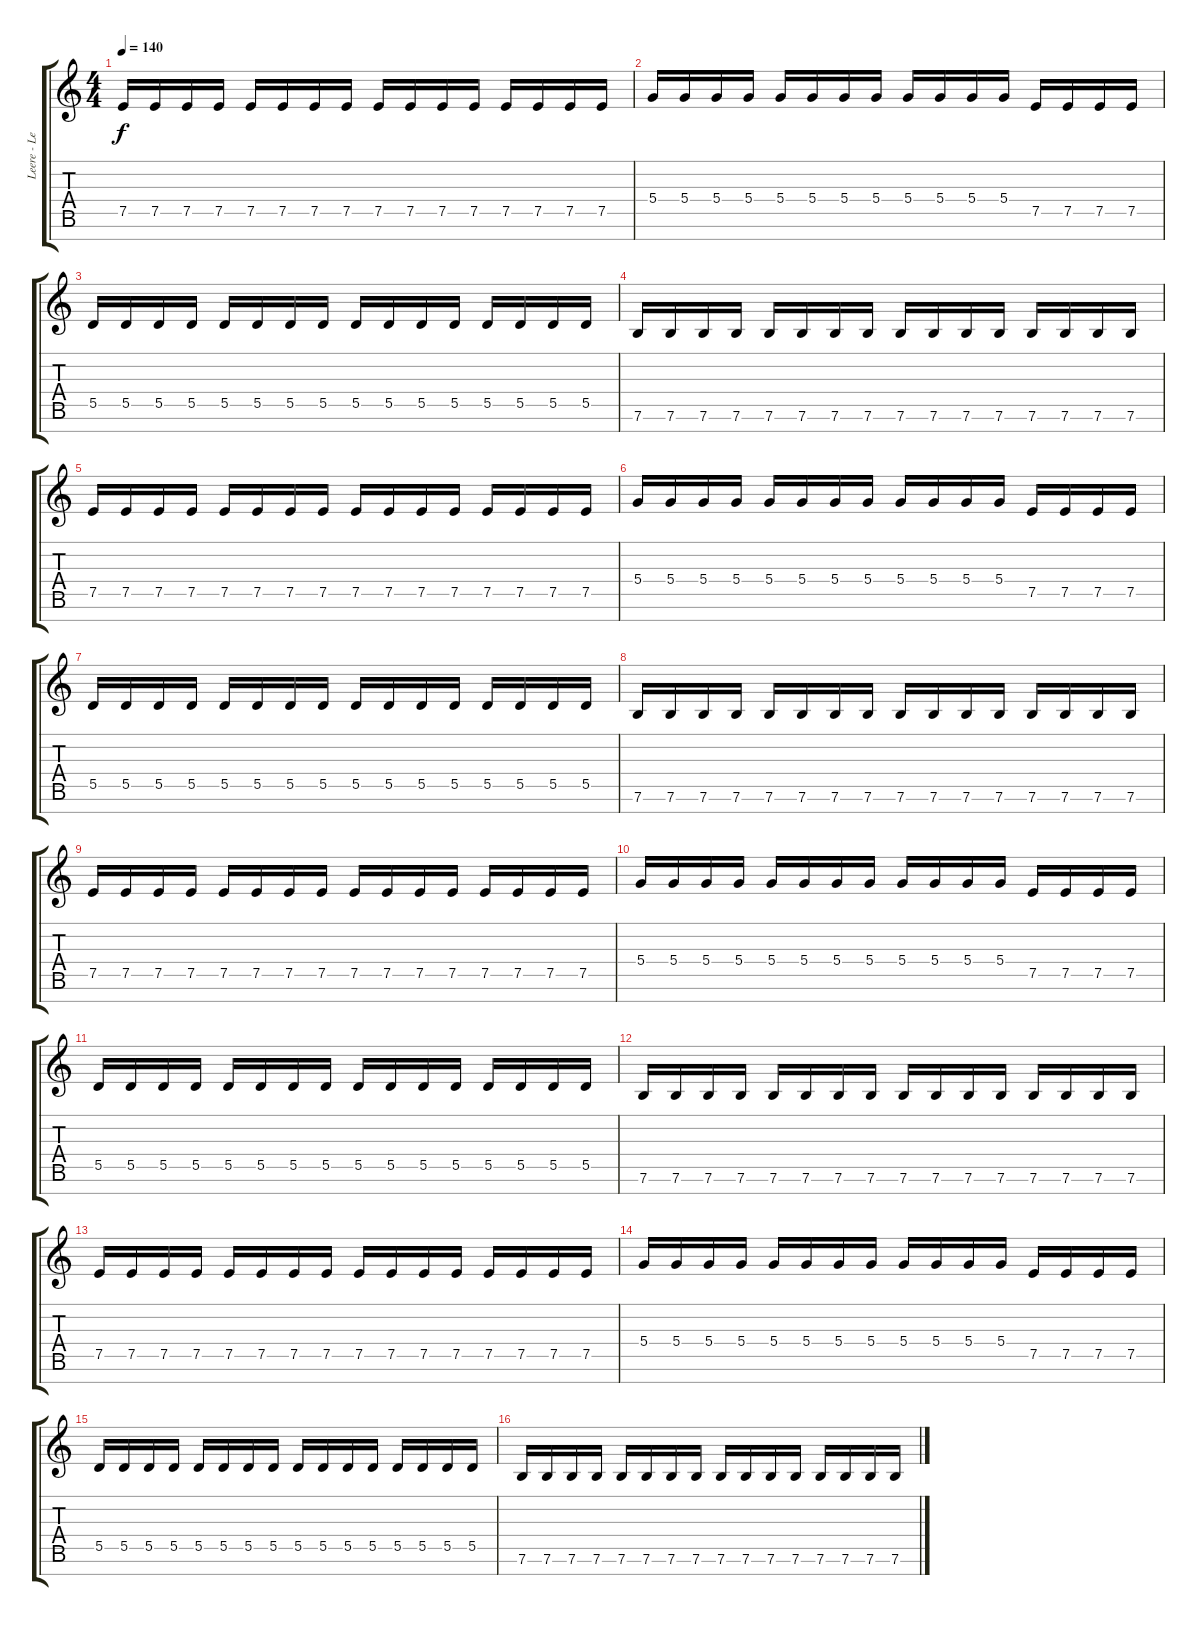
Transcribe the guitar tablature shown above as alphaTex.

\track ("Leere - Lead Guitar" "Leere - Le") {instrument distortionguitar}
\staff {score tabs}
\tuning (E4 B3 G3 D3 A2 E2 B1) {hide}
\ts (4 4)
\tempo 140
\clef g2
\ks c
7.5.16{dy f balance 8} 7.5.16 7.5.16 7.5.16 7.5.16 7.5.16 7.5.16 7.5.16 7.5.16 7.5.16 7.5.16 7.5.16 7.5.16 7.5.16 7.5.16 7.5.16 |
5.4.16 5.4.16 5.4.16 5.4.16 5.4.16 5.4.16 5.4.16 5.4.16 5.4.16 5.4.16 5.4.16 5.4.16 7.5.16 7.5.16 7.5.16 7.5.16 |
5.5.16 5.5.16 5.5.16 5.5.16 5.5.16 5.5.16 5.5.16 5.5.16 5.5.16 5.5.16 5.5.16 5.5.16 5.5.16 5.5.16 5.5.16 5.5.16 |
7.6.16 7.6.16 7.6.16 7.6.16 7.6.16 7.6.16 7.6.16 7.6.16 7.6.16 7.6.16 7.6.16 7.6.16 7.6.16 7.6.16 7.6.16 7.6.16 |
7.5.16 7.5.16 7.5.16 7.5.16 7.5.16 7.5.16 7.5.16 7.5.16 7.5.16 7.5.16 7.5.16 7.5.16 7.5.16 7.5.16 7.5.16 7.5.16 |
5.4.16 5.4.16 5.4.16 5.4.16 5.4.16 5.4.16 5.4.16 5.4.16 5.4.16 5.4.16 5.4.16 5.4.16 7.5.16 7.5.16 7.5.16 7.5.16 |
5.5.16 5.5.16 5.5.16 5.5.16 5.5.16 5.5.16 5.5.16 5.5.16 5.5.16 5.5.16 5.5.16 5.5.16 5.5.16 5.5.16 5.5.16 5.5.16 |
7.6.16 7.6.16 7.6.16 7.6.16 7.6.16 7.6.16 7.6.16 7.6.16 7.6.16 7.6.16 7.6.16 7.6.16 7.6.16 7.6.16 7.6.16 7.6.16 |
7.5.16{balance 8} 7.5.16 7.5.16 7.5.16 7.5.16 7.5.16 7.5.16 7.5.16 7.5.16 7.5.16 7.5.16 7.5.16 7.5.16 7.5.16 7.5.16 7.5.16 |
5.4.16 5.4.16 5.4.16 5.4.16 5.4.16 5.4.16 5.4.16 5.4.16 5.4.16 5.4.16 5.4.16 5.4.16 7.5.16 7.5.16 7.5.16 7.5.16 |
5.5.16 5.5.16 5.5.16 5.5.16 5.5.16 5.5.16 5.5.16 5.5.16 5.5.16 5.5.16 5.5.16 5.5.16 5.5.16 5.5.16 5.5.16 5.5.16 |
7.6.16 7.6.16 7.6.16 7.6.16 7.6.16 7.6.16 7.6.16 7.6.16 7.6.16 7.6.16 7.6.16 7.6.16 7.6.16 7.6.16 7.6.16 7.6.16 |
7.5.16{balance 8} 7.5.16 7.5.16 7.5.16 7.5.16 7.5.16 7.5.16 7.5.16 7.5.16 7.5.16 7.5.16 7.5.16 7.5.16 7.5.16 7.5.16 7.5.16 |
5.4.16 5.4.16 5.4.16 5.4.16 5.4.16 5.4.16 5.4.16 5.4.16 5.4.16 5.4.16 5.4.16 5.4.16 7.5.16 7.5.16 7.5.16 7.5.16 |
5.5.16 5.5.16 5.5.16 5.5.16 5.5.16 5.5.16 5.5.16 5.5.16 5.5.16 5.5.16 5.5.16 5.5.16 5.5.16 5.5.16 5.5.16 5.5.16 |
7.6.16 7.6.16 7.6.16 7.6.16 7.6.16 7.6.16 7.6.16 7.6.16 7.6.16 7.6.16 7.6.16 7.6.16 7.6.16 7.6.16 7.6.16 7.6.16
